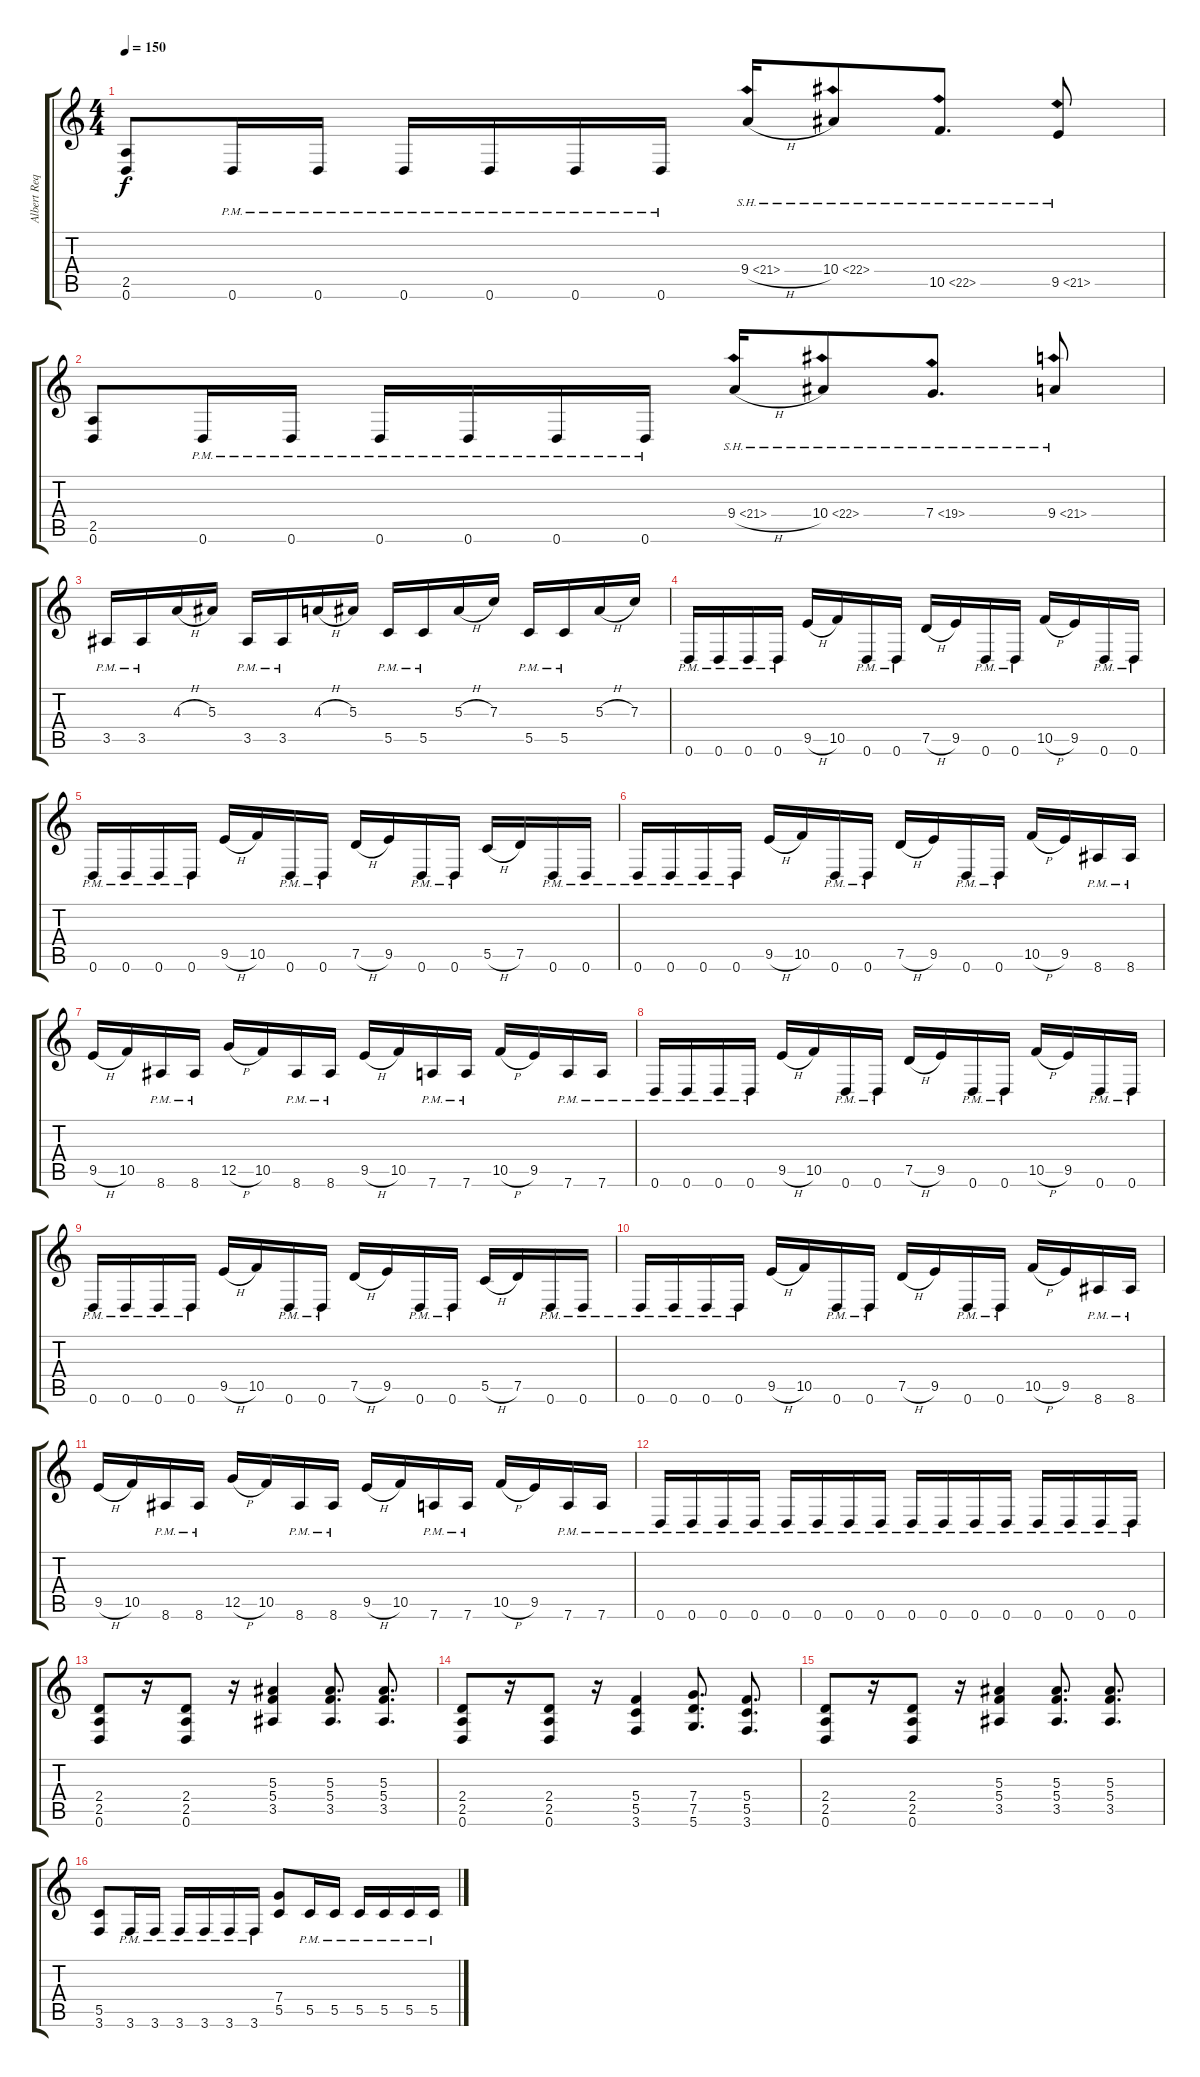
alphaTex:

\track ("Albert Requena" "Albert Req") {instrument distortionguitar}
\staff {score tabs}
\tuning (D4 A3 F3 C3 G2 D2) {hide}
\ts (4 4)
\tempo 150
\clef g2
\ks c
(2.5 0.6).8{dy f} 0.6{pm}.16 0.6{pm}.16 0.6{pm}.16 0.6{pm}.16 0.6{pm}.16 0.6{pm}.16 9.4{sh 12 h}.16 10.4{sh 12}.8 10.5{sh 12}.8{d} 9.5{sh 12}.8 |
(2.5 0.6).8 0.6{pm}.16 0.6{pm}.16 0.6{pm}.16 0.6{pm}.16 0.6{pm}.16 0.6{pm}.16 9.4{sh 12 h}.16 10.4{sh 12}.8 7.4{sh 12}.8{d} 9.4{sh 12}.8 |
3.5{pm}.16 3.5{pm}.16 4.3{h}.16 5.3.16 3.5{pm}.16 3.5{pm}.16 4.3{h}.16 5.3.16 5.5{pm}.16 5.5{pm}.16 5.3{h}.16 7.3.16 5.5{pm}.16 5.5{pm}.16 5.3{h}.16 7.3.16 |
0.6{pm}.16 0.6{pm}.16 0.6{pm}.16 0.6{pm}.16 9.5{h}.16 10.5.16 0.6{pm}.16 0.6{pm}.16 7.5{h}.16 9.5.16 0.6{pm}.16 0.6{pm}.16 10.5{h}.16 9.5.16 0.6{pm}.16 0.6{pm}.16 |
0.6{pm}.16 0.6{pm}.16 0.6{pm}.16 0.6{pm}.16 9.5{h}.16 10.5.16 0.6{pm}.16 0.6{pm}.16 7.5{h}.16 9.5.16 0.6{pm}.16 0.6{pm}.16 5.5{h}.16 7.5.16 0.6{pm}.16 0.6{pm}.16 |
0.6{pm}.16 0.6{pm}.16 0.6{pm}.16 0.6{pm}.16 9.5{h}.16 10.5.16 0.6{pm}.16 0.6{pm}.16 7.5{h}.16 9.5.16 0.6{pm}.16 0.6{pm}.16 10.5{h}.16 9.5.16 8.6{pm}.16 8.6{pm}.16 |
9.5{h}.16 10.5.16 8.6{pm}.16 8.6{pm}.16 12.5{h}.16 10.5.16 8.6{pm}.16 8.6{pm}.16 9.5{h}.16 10.5.16 7.6{pm}.16 7.6{pm}.16 10.5{h}.16 9.5.16 7.6{pm}.16 7.6{pm}.16 |
0.6{pm}.16 0.6{pm}.16 0.6{pm}.16 0.6{pm}.16 9.5{h}.16 10.5.16 0.6{pm}.16 0.6{pm}.16 7.5{h}.16 9.5.16 0.6{pm}.16 0.6{pm}.16 10.5{h}.16 9.5.16 0.6{pm}.16 0.6{pm}.16 |
0.6{pm}.16 0.6{pm}.16 0.6{pm}.16 0.6{pm}.16 9.5{h}.16 10.5.16 0.6{pm}.16 0.6{pm}.16 7.5{h}.16 9.5.16 0.6{pm}.16 0.6{pm}.16 5.5{h}.16 7.5.16 0.6{pm}.16 0.6{pm}.16 |
0.6{pm}.16 0.6{pm}.16 0.6{pm}.16 0.6{pm}.16 9.5{h}.16 10.5.16 0.6{pm}.16 0.6{pm}.16 7.5{h}.16 9.5.16 0.6{pm}.16 0.6{pm}.16 10.5{h}.16 9.5.16 8.6{pm}.16 8.6{pm}.16 |
9.5{h}.16 10.5.16 8.6{pm}.16 8.6{pm}.16 12.5{h}.16 10.5.16 8.6{pm}.16 8.6{pm}.16 9.5{h}.16 10.5.16 7.6{pm}.16 7.6{pm}.16 10.5{h}.16 9.5.16 7.6{pm}.16 7.6{pm}.16 |
0.6{pm}.16 0.6{pm}.16 0.6{pm}.16 0.6{pm}.16 0.6{pm}.16 0.6{pm}.16 0.6{pm}.16 0.6{pm}.16 0.6{pm}.16 0.6{pm}.16 0.6{pm}.16 0.6{pm}.16 0.6{pm}.16 0.6{pm}.16 0.6{pm}.16 0.6{pm}.16 |
(2.4 2.5 0.6).8 r.16 (2.4 2.5 0.6).8 r.16 (5.3 5.4 3.5).4 (5.3 5.4 3.5).8{d} (5.3 5.4 3.5).8{d} |
(2.4 2.5 0.6).8 r.16 (2.4 2.5 0.6).8 r.16 (5.4 5.5 3.6).4 (7.4 7.5 5.6).8{d} (5.4 5.5 3.6).8{d} |
(2.4 2.5 0.6).8 r.16 (2.4 2.5 0.6).8 r.16 (5.3 5.4 3.5).4 (5.3 5.4 3.5).8{d} (5.3 5.4 3.5).8{d} |
(5.5 3.6).8 3.6{pm}.16 3.6{pm}.16 3.6{pm}.16 3.6{pm}.16 3.6{pm}.16 3.6{pm}.16 (7.4 5.5).8 5.5{pm}.16 5.5{pm}.16 5.5{pm}.16 5.5{pm}.16 5.5{pm}.16 5.5{pm}.16
